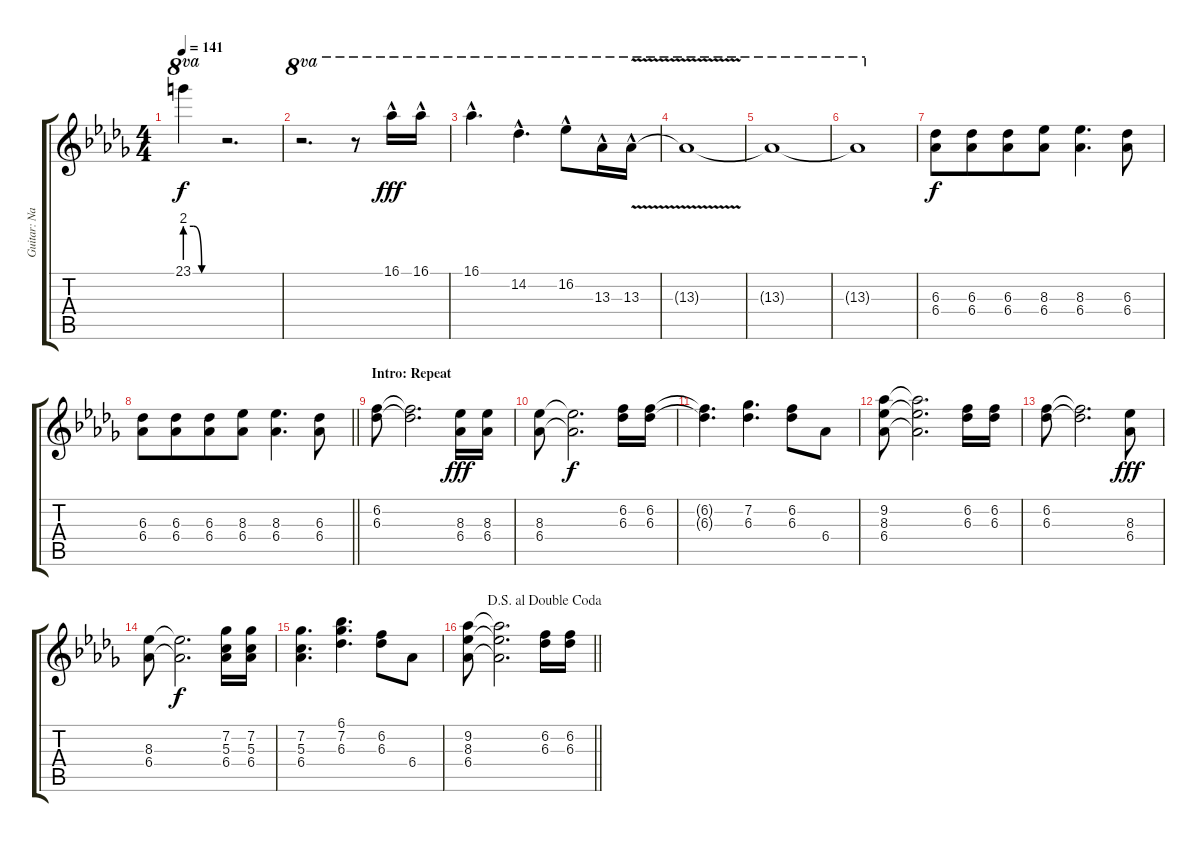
\track ("Guitar: Nancy" "Guitar: Na") {instrument distortionguitar}
\staff {score tabs}
\tuning (E4 B3 G3 D3 A2 E2) {hide}
\ts (4 4)
\tempo 141
\clef g2
\ks db
23.1{be (custom 0 8 15 8 30 0 60 0) t}.4{ot 8va dy f} r.2{d} |
r.2{d ot 8va} r.8{ot 8va} 16.1{hac}.16{ot 8va dy fff} 16.1{hac}.16{ot 8va} |
16.1{hac}.4{d ot 8va} 14.2{hac}.4{d ot 8va} 16.2{hac}.8{ot 8va} 13.3{hac}.16{ot 8va} 13.3{v hac}.16{ot 8va} |
13.3{t}.1{ot 8va} |
13.3{t}.1{ot 8va} |
13.3{t}.1{ot 8va} |
(6.3 6.4).8{dy f volume 12 instrument distortionguitar} (6.3 6.4).8{beam merge} (6.3 6.4).8 (8.3 6.4).8 (8.3 6.4).4{d} (6.3 6.4).8 |
\barLineRight lightlight
(6.3 6.4).8 (6.3 6.4).8{beam merge} (6.3 6.4).8 (8.3 6.4).8 (8.3 6.4).4{d} (6.3 6.4).8 |
\section ("" "Intro: Repeat")
(6.2 6.3).8 (6.2{t} 6.3{t}).2{d} (8.3 6.4).16{dy fff} (8.3 6.4).16 |
(8.3 6.4).8 (8.3{t} 6.4{t}).2{d dy f} (6.2 6.3).16 (6.2 6.3).16 |
(6.2{t} 6.3{t}).4{d} (7.2 6.3).4{d} (6.2 6.3).8 6.4.8 |
(9.2 8.3 6.4).8 (9.2{t} 8.3{t} 6.4{t}).2{d} (6.2 6.3).16 (6.2 6.3).16 |
(6.2 6.3).8 (6.2{t} 6.3{t}).2{d} (8.3 6.4).8{dy fff} |
(8.3 6.4).8 (8.3{t} 6.4{t}).2{d dy f} (7.2 5.3 6.4).16 (7.2 5.3 6.4).16 |
(7.2 5.3 6.4).4{d} (6.1 7.2 6.3).4{d} (6.2 6.3).8 6.4.8 |
\jump dalsegnoaldoublecoda
\barLineRight lightlight
(9.2 8.3 6.4).8 (9.2{t} 8.3{t} 6.4{t}).2{d} (6.2 6.3).16 (6.2 6.3).16
